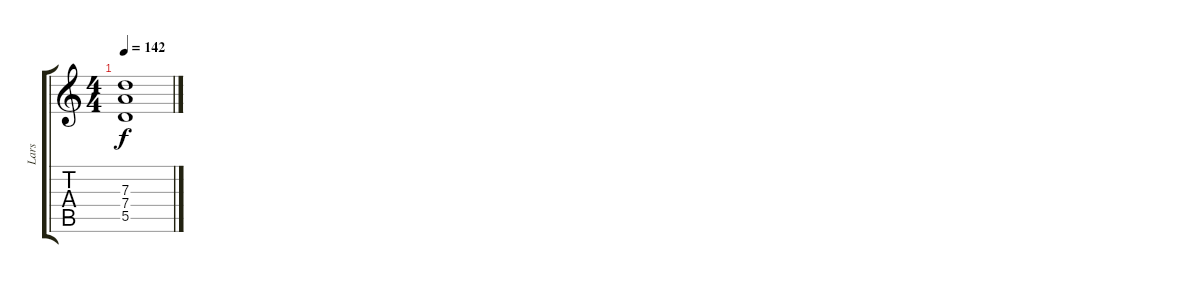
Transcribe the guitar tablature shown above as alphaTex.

\track ("Lars" "Lars") {instrument distortionguitar}
\staff {score tabs}
\tuning (E4 B3 G3 D3 A2 E2) {hide}
\ts (4 4)
\tempo 142
\clef g2
\ks c
(7.3 7.4 5.5).1{dy f}
